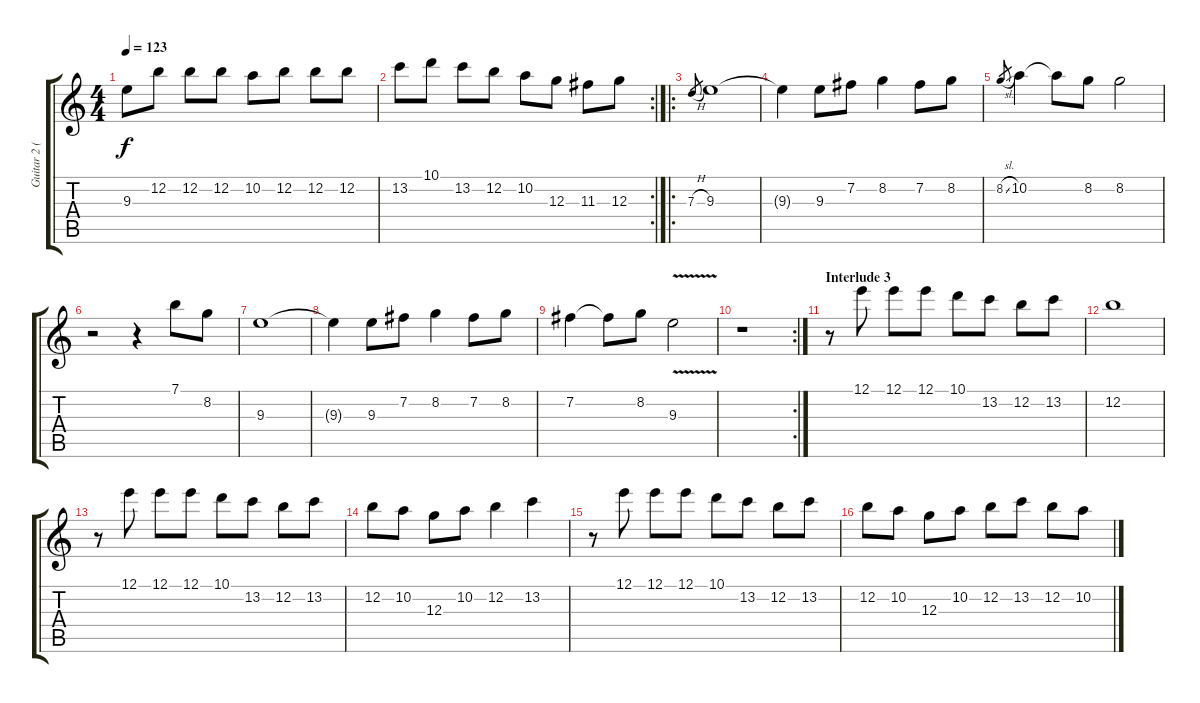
\track ("Guitar 2 (clean)" "Guitar 2 (") {instrument electricguitarjazz}
\staff {score tabs}
\tuning (E4 B3 G3 D3 A2 E2) {hide}
\ts (4 4)
\tempo 123
\clef g2
\ks c
9.3.8{dy f} 12.2.8 12.2.8 12.2.8 10.2.8 12.2.8 12.2.8 12.2.8 |
\rc 2
13.2.8 10.1.8 13.2.8 12.2.8 10.2.8 12.3.8 11.3.8 12.3.8 |
\ro
7.3{h}.8{gr} 9.3.1{volume 12} |
9.3{t}.4 9.3.8 7.2.8 8.2.4 7.2.8 8.2.8 |
8.2{sl}.8{gr} 10.2.4 10.2{t}.8 8.2.8 8.2.2 |
r.2 r.4 7.1.8 8.2.8 |
9.3.1 |
9.3{t}.4 9.3.8 7.2.8 8.2.4 7.2.8 8.2.8 |
7.2.4 7.2{t}.8 8.2.8 9.3{v}.2 |
\rc 2
r.1 |
\section ("" "Interlude 3")
r.8 12.1.8 12.1.8 12.1.8 10.1.8 13.2.8 12.2.8 13.2.8 |
12.2.1 |
r.8 12.1.8 12.1.8 12.1.8 10.1.8 13.2.8 12.2.8 13.2.8 |
12.2.8 10.2.8 12.3.8 10.2.8 12.2.4 13.2.4 |
r.8 12.1.8 12.1.8 12.1.8 10.1.8 13.2.8 12.2.8 13.2.8 |
12.2.8 10.2.8 12.3.8 10.2.8 12.2.8 13.2.8 12.2.8 10.2.8
